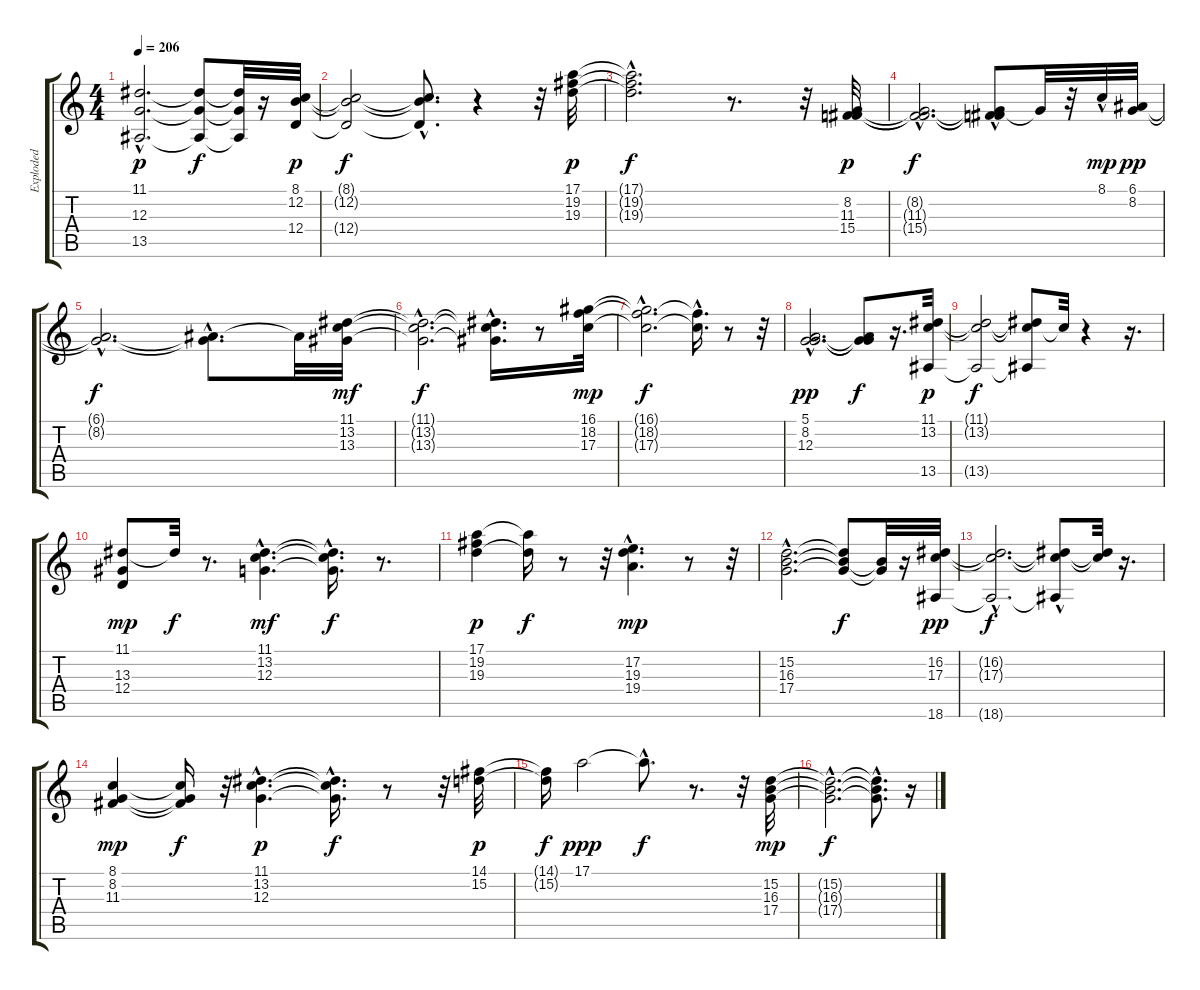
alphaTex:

\track ("Exploded" "Exploded") {instrument pad7halo}
\staff {score tabs}
\tuning (E4 B3 G3 D3 A2 E2) {hide}
\ts (4 4)
\tempo 206
\clef g2
\ks c
(11.1{hac} 12.3{hac} 13.5{hac}).2{d dy p} (11.1{t} 12.3{t} 13.5{t}).8{dy f} (11.1{t} 12.3{t} 13.5{t}).32 r.16 (8.1 12.2 12.4).32{dy p} |
(8.1{t} 12.2{t} 12.4{t}).2{dy f} (8.1{hac t} 12.2{hac t} 12.4{hac t}).8{d} r.4 r.32 (17.1 19.2 19.3).32{dy p} |
(17.1{t} 19.2{hac t} 19.3{hac t}).2{d dy f} r.8{d} r.32 (8.2 11.3 15.4).32{dy p} |
(8.2{hac t} 11.3{hac t} 15.4{hac t}).2{d dy f} (8.2{t} 11.3{t} 15.4{hac t}).8 8.2{t}.32 r.32 8.1{hac}.32{dy mp} (6.1 8.2).32{dy pp} |
(6.1{hac t} 8.2{hac t}).2{d dy f} (6.1{hac t} 8.2{t}).8{d} 6.1{t}.32 (11.1 13.2 13.3).32{dy mf} |
(11.1{hac t} 13.2{hac t} 13.3{hac t}).2{d dy f} (11.1{hac t} 13.2{hac t} 13.3{t}).16{d} r.8 (16.1 18.2 17.3).32{dy mp} |
(16.1{hac t} 18.2{hac t} 17.3{hac t}).2{d dy f} (18.2{t} 17.3{hac t}).16{d} r.8 r.32 |
(5.1{hac} 8.2{hac} 12.3{hac}).2{d dy pp} (5.1{t} 8.2{t} 12.3{t}).8{dy f} r.16{d} (11.1 13.2 13.5).32{dy p} |
(11.1{t} 13.2{t} 13.5{t}).2{dy f} (11.1{t} 13.2{t} 13.5{t}).8 13.2{t}.32 r.4 r.16{d} |
(11.1 13.3 12.4).8{dy mp} 11.1{t}.32{dy f} r.8{d} (11.1{hac} 13.2{hac} 12.3{hac}).4{d dy mf} (11.1{t} 13.2{hac t} 12.3{t}).16{d dy f} r.8{d} |
(17.1 19.2 19.3).4{dy p} (17.1{t} 19.3{t}).16{dy f} r.8 r.32 (17.2 19.3{hac} 19.4).4{d dy mp} r.8 r.32 |
(15.2{hac} 16.3{hac} 17.4{hac}).2{d} (15.2{t} 16.3{t} 17.4{t}).8{dy f} (16.3{t} 17.4{t}).32 r.16 (16.2 17.3 18.6).32{dy pp} |
(16.2{hac t} 17.3{hac t} 18.6{hac t}).2{d dy f} (16.2{t} 17.3{t} 18.6{hac t}).8 (16.2{t} 17.3{t}).32 r.16{d} |
(8.1 8.2 11.3).4{dy mp} (8.1{t} 8.2{t} 11.3{t}).16{dy f} r.32 (11.1{hac} 13.2{hac} 12.3{hac}).4{d dy p} (11.1{hac t} 13.2{hac t} 12.3{t}).16{d dy f} r.8 r.32 (14.1 15.2).32{dy p} |
(14.1{t} 15.2{t}).16{dy f} 17.1.2{dy ppp} 17.1{hac t}.8{d dy f} r.8{d} r.32 (15.2 16.3 17.4).32{dy mp} |
(15.2{hac t} 16.3{hac t} 17.4{hac t}).2{d dy f} (15.2{t} 16.3{t} 17.4{hac t}).8{d} r.16
